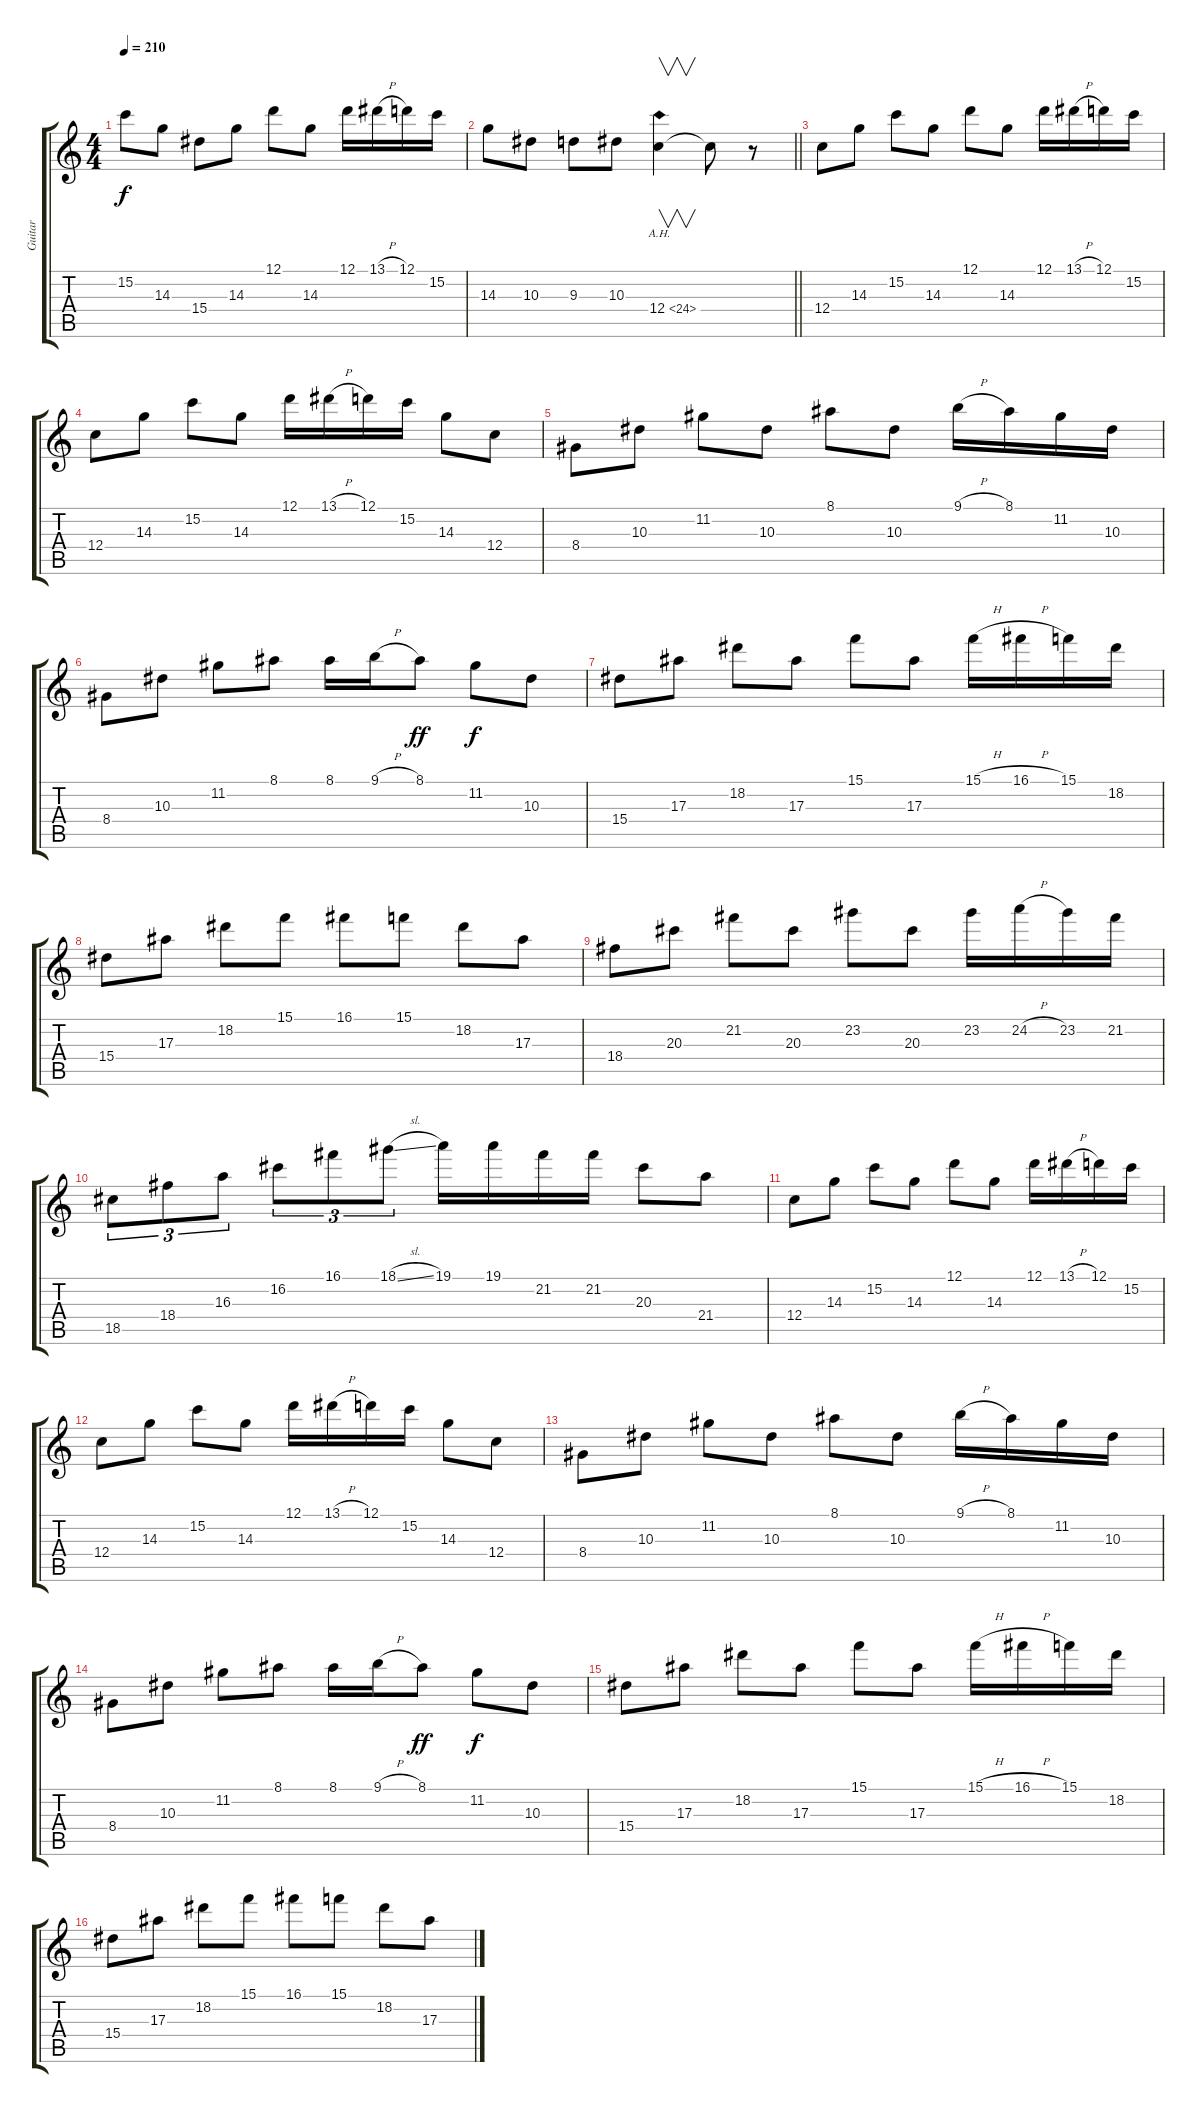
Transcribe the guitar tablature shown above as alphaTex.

\track ("Guitar" "Guitar") {instrument distortionguitar}
\staff {score tabs}
\tuning (D4 A3 F3 C3 G2 C2) {hide}
\ts (4 4)
\tempo 210
\clef g2
\ks c
15.2.8{dy f balance 3 instrument distortionguitar} 14.3.8 15.4.8 14.3.8 12.1.8 14.3.8 12.1.16 13.1{h}.16 12.1.16 15.2.16 |
\barLineRight lightlight
14.3.8 10.3.8 9.3.8 10.3.8 12.4{ah 12}.4{v instrument guitarharmonics} 12.4{t}.8 r.8 |
12.4.8{balance 0 instrument distortionguitar} 14.3.8{balance 16} 15.2.8 14.3.8 12.1.8 14.3.8 12.1.16 13.1{h}.16 12.1.16 15.2.16 |
12.4.8 14.3.8 15.2.8 14.3.8 12.1.16 13.1{h}.16 12.1.16 15.2.16 14.3.8 12.4.8 |
8.4.8{balance 0} 10.3.8 11.2.8 10.3.8 8.1.8 10.3.8 9.1{h}.16 8.1.16 11.2.16 10.3.16 |
8.4.8 10.3.8 11.2.8 8.1.8 8.1.16 9.1{h}.16 8.1.8{dy ff} 11.2.8{dy f} 10.3.8 |
15.4.8 17.3.8 18.2.8 17.3.8 15.1.8 17.3.8 15.1{h}.16 16.1{h}.16 15.1.16 18.2.16 |
15.4.8 17.3.8 18.2.8 15.1.8 16.1.8 15.1.8 18.2.8 17.3.8 |
18.4.8 20.3.8 21.2.8 20.3.8 23.2.8 20.3.8 23.2.16 24.2{h}.16 23.2.16 21.2.16 |
18.5.8{tu (3 2)} 18.4.8{tu (3 2)} 16.3.8{tu (3 2)} 16.2.8{tu (3 2)} 16.1.8{tu (3 2)} 18.1{sl}.8{tu (3 2)} 19.1.16 19.1.16 21.2.16 21.2.16 20.3.8 21.4.8 |
12.4.8 14.3.8 15.2.8 14.3.8 12.1.8 14.3.8 12.1.16 13.1{h}.16 12.1.16 15.2.16 |
12.4.8 14.3.8 15.2.8 14.3.8 12.1.16 13.1{h}.16 12.1.16 15.2.16 14.3.8 12.4.8 |
8.4.8 10.3.8 11.2.8 10.3.8 8.1.8 10.3.8 9.1{h}.16 8.1.16 11.2.16 10.3.16 |
8.4.8 10.3.8 11.2.8 8.1.8 8.1.16 9.1{h}.16 8.1.8{dy ff} 11.2.8{dy f} 10.3.8 |
15.4.8 17.3.8 18.2.8 17.3.8 15.1.8 17.3.8 15.1{h}.16 16.1{h}.16 15.1.16 18.2.16 |
15.4.8 17.3.8 18.2.8 15.1.8 16.1.8 15.1.8 18.2.8 17.3.8
